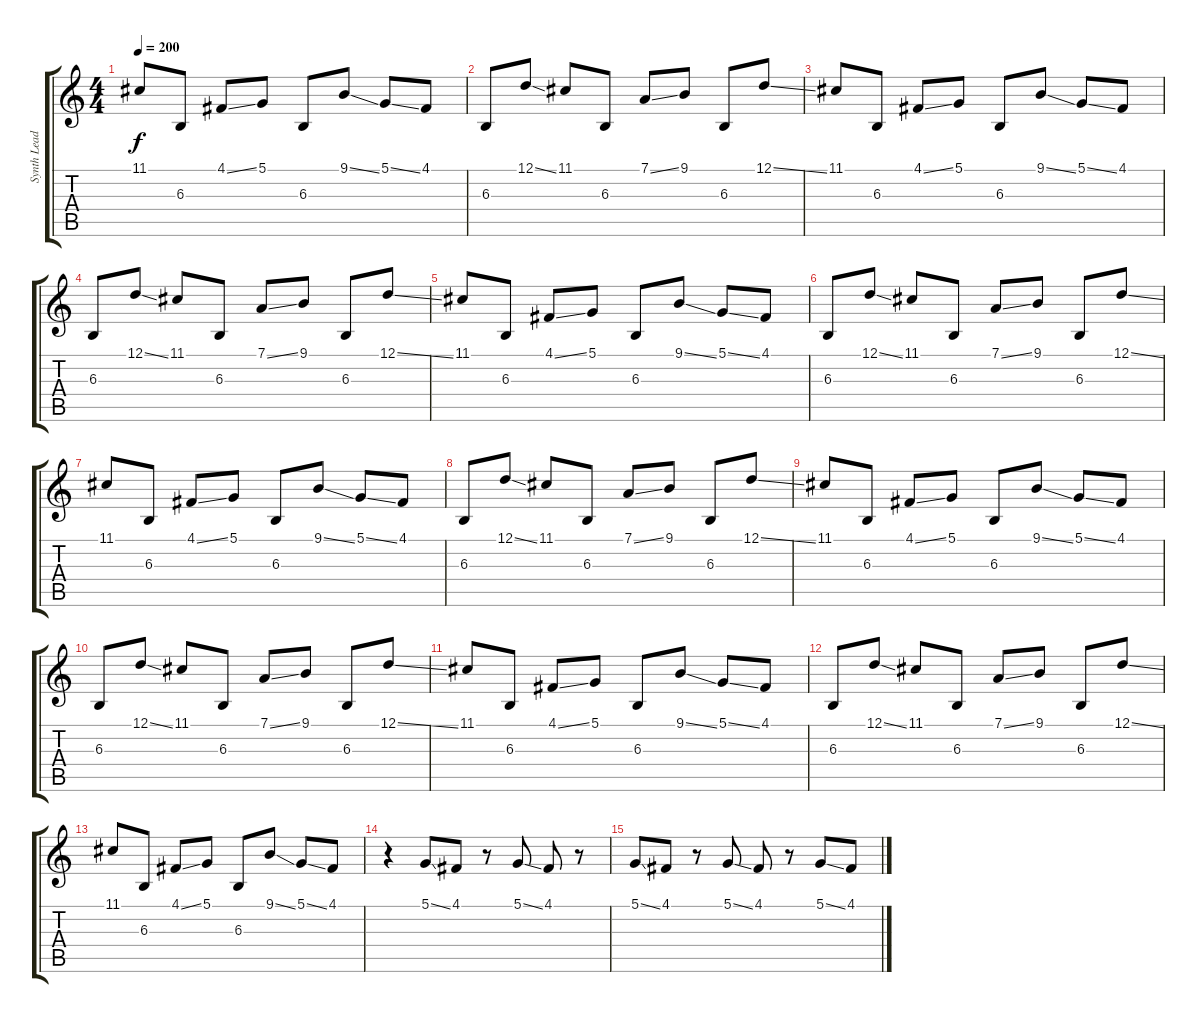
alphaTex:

\track ("Synth Lead" "Synth Lead") {instrument lead2sawtooth}
\staff {score tabs}
\tuning (D4 A3 F3 C3 G2 D2) {hide}
\ts (4 4)
\tempo 200
\clef g2
\ks c
11.1.8{dy f} 6.3.8 4.1{ss}.8 5.1.8 6.3.8 9.1{ss}.8 5.1{ss}.8 4.1.8 |
6.3.8 12.1{ss}.8 11.1.8 6.3.8 7.1{ss}.8 9.1.8 6.3.8 12.1{ss}.8 |
11.1.8 6.3.8 4.1{ss}.8 5.1.8 6.3.8 9.1{ss}.8 5.1{ss}.8 4.1.8 |
6.3.8 12.1{ss}.8 11.1.8 6.3.8 7.1{ss}.8 9.1.8 6.3.8 12.1{ss}.8 |
11.1.8 6.3.8 4.1{ss}.8 5.1.8 6.3.8 9.1{ss}.8 5.1{ss}.8 4.1.8 |
6.3.8 12.1{ss}.8 11.1.8 6.3.8 7.1{ss}.8 9.1.8 6.3.8 12.1{ss}.8 |
11.1.8 6.3.8 4.1{ss}.8 5.1.8 6.3.8 9.1{ss}.8 5.1{ss}.8 4.1.8 |
6.3.8 12.1{ss}.8 11.1.8 6.3.8 7.1{ss}.8 9.1.8 6.3.8 12.1{ss}.8 |
11.1.8 6.3.8 4.1{ss}.8 5.1.8 6.3.8 9.1{ss}.8 5.1{ss}.8 4.1.8 |
6.3.8 12.1{ss}.8 11.1.8 6.3.8 7.1{ss}.8 9.1.8 6.3.8 12.1{ss}.8 |
11.1.8 6.3.8 4.1{ss}.8 5.1.8 6.3.8 9.1{ss}.8 5.1{ss}.8 4.1.8 |
6.3.8 12.1{ss}.8 11.1.8 6.3.8 7.1{ss}.8 9.1.8 6.3.8 12.1{ss}.8 |
11.1.8 6.3.8 4.1{ss}.8 5.1.8 6.3.8 9.1{ss}.8 5.1{ss}.8 4.1.8 |
r.4{volume 3} 5.1{ss}.8 4.1.8 r.8 5.1{ss}.8 4.1.8 r.8 |
5.1{ss}.8 4.1.8 r.8 5.1{ss}.8 4.1.8 r.8 5.1{ss}.8 4.1.8
